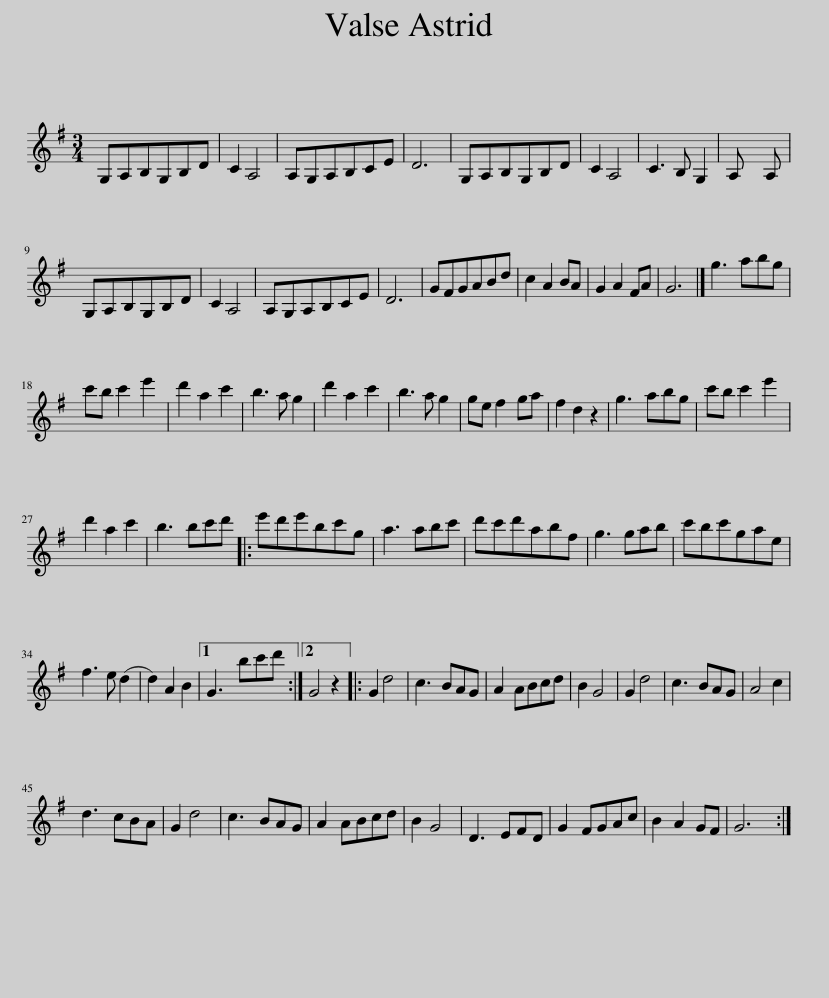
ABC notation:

X:1
L:1/8
M:3/4
I:linebreak $
K:G
V:1 treble
V:1
 G,A,B,G,B,D | C2 A,4 | A,G,A,B,CE | D6 | G,A,B,G,B,D | %5
 C2 A,4 | C3 B, G,2 | A, x4 A, |$ G,A,B,G,B,D | C2 A,4 | %10
 A,G,A,B,CE | D6 | GFGABd | c2 A2 BA | G2 A2 FA | %15
 G6 |] g3 abg |$ c'b c'2 e'2 | d'2 a2 c'2 | b3 a g2 | %20
 d'2 a2 c'2 | b3 a g2 | ge f2 ga | f2 d2 z2 | g3 abg | %25
 c'b c'2 e'2 |$ d'2 a2 c'2 | b3 bc'd' |: e'd'e'bc'g | a3 abc' | %30
 d'c'd'abf | g3 gab | c'bc'gae |$ f3 e (d2 | d2) A2 B2 |1 %35
 G3 bc'd' :|2 G4 z2 |: G2 d4 | c3 BAG | A2 ABcd | %40
 B2 G4 | G2 d4 | c3 BAG | A4 c2 |$ d3 cBA | %45
 G2 d4 | c3 BAG | A2 ABcd | B2 G4 | D3 EFD | %50
 G2 FGAc | B2 A2 GF | G6 :| %53
